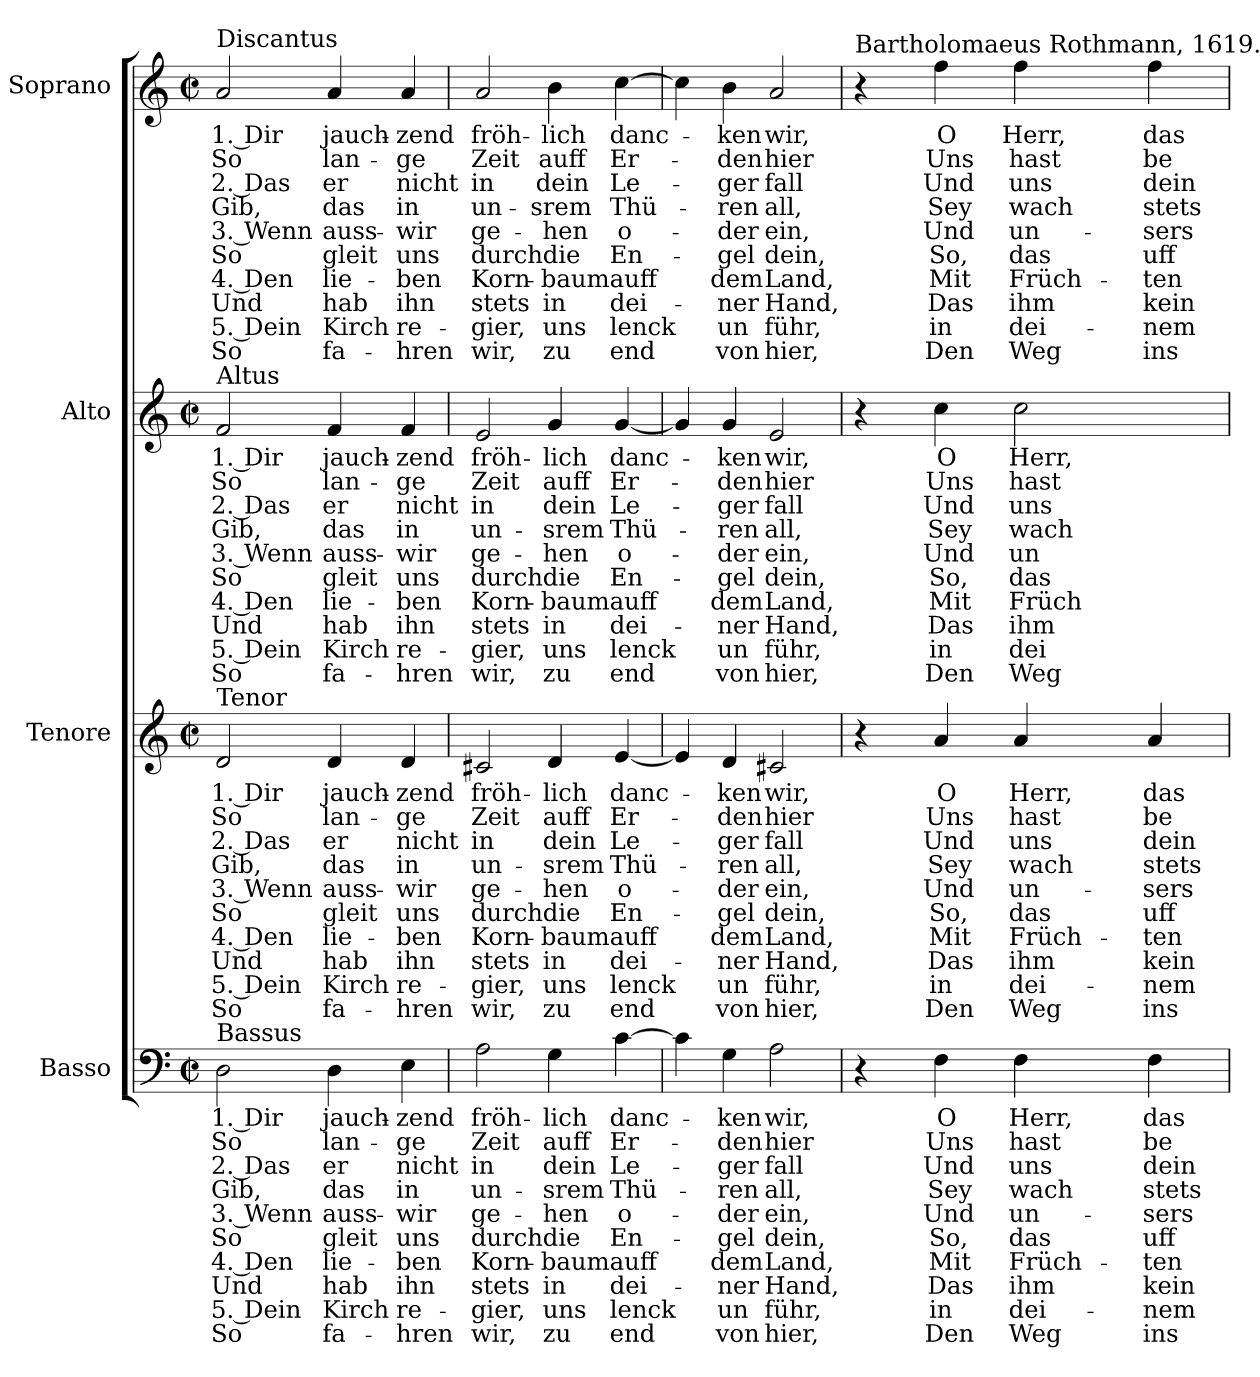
**kern	**text	**text	**text	**text	**text	**text	**text	**text	**text	**text	**kern	**text	**text	**text	**text	**text	**text	**text	**text	**text	**text	**kern	**text	**text	**text	**text	**text	**text	**text	**text	**text	**text	**kern	**text	**text	**text	**text	**text	**text	**text	**text	**text	**text
*part4	*part4	*part4	*part4	*part4	*part4	*part4	*part4	*part4	*part4	*part4	*part3	*part3	*part3	*part3	*part3	*part3	*part3	*part3	*part3	*part3	*part3	*part2	*part2	*part2	*part2	*part2	*part2	*part2	*part2	*part2	*part2	*part2	*part1	*part1	*part1	*part1	*part1	*part1	*part1	*part1	*part1	*part1	*part1
*staff4	*staff4	*staff4	*staff4	*staff4	*staff4	*staff4	*staff4	*staff4	*staff4	*staff4	*staff3	*staff3	*staff3	*staff3	*staff3	*staff3	*staff3	*staff3	*staff3	*staff3	*staff3	*staff2	*staff2	*staff2	*staff2	*staff2	*staff2	*staff2	*staff2	*staff2	*staff2	*staff2	*staff1	*staff1	*staff1	*staff1	*staff1	*staff1	*staff1	*staff1	*staff1	*staff1	*staff1
*I"Basso	*	*	*	*	*	*	*	*	*	*	*I"Tenore	*	*	*	*	*	*	*	*	*	*	*I"Alto	*	*	*	*	*	*	*	*	*	*	*I"Soprano	*	*	*	*	*	*	*	*	*	*
*clefF4	*	*	*	*	*	*	*	*	*	*	*clefG2	*	*	*	*	*	*	*	*	*	*	*clefG2	*	*	*	*	*	*	*	*	*	*	*clefG2	*	*	*	*	*	*	*	*	*	*
*k[]	*	*	*	*	*	*	*	*	*	*	*k[]	*	*	*	*	*	*	*	*	*	*	*k[]	*	*	*	*	*	*	*	*	*	*	*k[]	*	*	*	*	*	*	*	*	*	*
*M2/2	*	*	*	*	*	*	*	*	*	*	*M2/2	*	*	*	*	*	*	*	*	*	*	*M2/2	*	*	*	*	*	*	*	*	*	*	*M2/2	*	*	*	*	*	*	*	*	*	*
*met(c|)	*	*	*	*	*	*	*	*	*	*	*met(c|)	*	*	*	*	*	*	*	*	*	*	*met(c|)	*	*	*	*	*	*	*	*	*	*	*met(c|)	*	*	*	*	*	*	*	*	*	*
=1	=1	=1	=1	=1	=1	=1	=1	=1	=1	=1	=1	=1	=1	=1	=1	=1	=1	=1	=1	=1	=1	=1	=1	=1	=1	=1	=1	=1	=1	=1	=1	=1	=1	=1	=1	=1	=1	=1	=1	=1	=1	=1	=1
!	!	!	!	!	!	!	!	!	!	!	!	!	!	!	!	!	!	!	!	!	!	!	!	!	!	!	!	!	!	!	!	!	!LO:TX:a:t=Discantus	!	!	!	!	!	!	!	!	!	!
!	!	!	!	!	!	!	!	!	!	!	!	!	!	!	!	!	!	!	!	!	!	!LO:TX:a:t=Altus	!	!	!	!	!	!	!	!	!	!	!	!	!	!	!	!	!	!	!	!	!
!	!	!	!	!	!	!	!	!	!	!	!LO:TX:a:t=Tenor	!	!	!	!	!	!	!	!	!	!	!	!	!	!	!	!	!	!	!	!	!	!	!	!	!	!	!	!	!	!	!	!
!LO:TX:a:t=Bassus	!	!	!	!	!	!	!	!	!	!	!	!	!	!	!	!	!	!	!	!	!	!	!	!	!	!	!	!	!	!	!	!	!	!	!	!	!	!	!	!	!	!	!
!	!LO:LY:b	!LO:LY:b	!LO:LY:b	!LO:LY:b	!LO:LY:b	!LO:LY:b	!LO:LY:b	!LO:LY:b	!LO:LY:b	!LO:LY:b	!	!LO:LY:b	!LO:LY:b	!LO:LY:b	!LO:LY:b	!LO:LY:b	!LO:LY:b	!LO:LY:b	!LO:LY:b	!LO:LY:b	!LO:LY:b	!	!LO:LY:b	!LO:LY:b	!LO:LY:b	!LO:LY:b	!LO:LY:b	!LO:LY:b	!LO:LY:b	!LO:LY:b	!LO:LY:b	!LO:LY:b	!	!LO:LY:b	!LO:LY:b	!LO:LY:b	!LO:LY:b	!LO:LY:b	!LO:LY:b	!LO:LY:b	!LO:LY:b	!LO:LY:b	!LO:LY:b
2D\	1. Dir	So	2. Das	Gib,	3. Wenn	So	4. Den	Und	5. Dein	So	2d/	1. Dir	So	2. Das	Gib,	3. Wenn	So	4. Den	Und	5. Dein	So	2f/	1. Dir	So	2. Das	Gib,	3. Wenn	So	4. Den	Und	5. Dein	So	2a/	1. Dir	So	2. Das	Gib,	3. Wenn	So	4. Den	Und	5. Dein	So
!	!LO:LY:b	!LO:LY:b	!LO:LY:b	!LO:LY:b	!LO:LY:b	!LO:LY:b	!LO:LY:b	!LO:LY:b	!LO:LY:b	!LO:LY:b	!	!LO:LY:b	!LO:LY:b	!LO:LY:b	!LO:LY:b	!LO:LY:b	!LO:LY:b	!LO:LY:b	!LO:LY:b	!LO:LY:b	!LO:LY:b	!	!LO:LY:b	!LO:LY:b	!LO:LY:b	!LO:LY:b	!LO:LY:b	!LO:LY:b	!LO:LY:b	!LO:LY:b	!LO:LY:b	!LO:LY:b	!	!LO:LY:b	!LO:LY:b	!LO:LY:b	!LO:LY:b	!LO:LY:b	!LO:LY:b	!LO:LY:b	!LO:LY:b	!LO:LY:b	!LO:LY:b
4D\	jauch-	lan-	er	das	auss-	gleit	lie-	hab	Kirch	fa-	4d/	jauch-	lan-	er	das	auss-	gleit	lie-	hab	Kirch	fa-	4f/	jauch-	lan-	er	das	auss-	gleit	lie-	hab	Kirch	fa-	4a/	jauch-	lan-	er	das	auss-	gleit	lie-	hab	Kirch	fa-
!	!LO:LY:b	!LO:LY:b	!LO:LY:b	!LO:LY:b	!LO:LY:b	!LO:LY:b	!LO:LY:b	!LO:LY:b	!LO:LY:b	!LO:LY:b	!	!LO:LY:b	!LO:LY:b	!LO:LY:b	!LO:LY:b	!LO:LY:b	!LO:LY:b	!LO:LY:b	!LO:LY:b	!LO:LY:b	!LO:LY:b	!	!LO:LY:b	!LO:LY:b	!LO:LY:b	!LO:LY:b	!LO:LY:b	!LO:LY:b	!LO:LY:b	!LO:LY:b	!LO:LY:b	!LO:LY:b	!	!LO:LY:b	!LO:LY:b	!LO:LY:b	!LO:LY:b	!LO:LY:b	!LO:LY:b	!LO:LY:b	!LO:LY:b	!LO:LY:b	!LO:LY:b
4E\	-zend	-ge	nicht	in	-wir	uns	-ben	ihn	re-	-hren	4d/	-zend	-ge	nicht	in	-wir	uns	-ben	ihn	re-	-hren	4f/	-zend	-ge	nicht	in	-wir	uns	-ben	ihn	re-	-hren	4a/	-zend	-ge	nicht	in	-wir	uns	-ben	ihn	re-	-hren
=2	=2	=2	=2	=2	=2	=2	=2	=2	=2	=2	=2	=2	=2	=2	=2	=2	=2	=2	=2	=2	=2	=2	=2	=2	=2	=2	=2	=2	=2	=2	=2	=2	=2	=2	=2	=2	=2	=2	=2	=2	=2	=2	=2
!	!LO:LY:b	!LO:LY:b	!LO:LY:b	!LO:LY:b	!LO:LY:b	!LO:LY:b	!LO:LY:b	!LO:LY:b	!LO:LY:b	!LO:LY:b	!	!LO:LY:b	!LO:LY:b	!LO:LY:b	!LO:LY:b	!LO:LY:b	!LO:LY:b	!LO:LY:b	!LO:LY:b	!LO:LY:b	!LO:LY:b	!	!LO:LY:b	!LO:LY:b	!LO:LY:b	!LO:LY:b	!LO:LY:b	!LO:LY:b	!LO:LY:b	!LO:LY:b	!LO:LY:b	!LO:LY:b	!	!LO:LY:b	!LO:LY:b	!LO:LY:b	!LO:LY:b	!LO:LY:b	!LO:LY:b	!LO:LY:b	!LO:LY:b	!LO:LY:b	!LO:LY:b
2A\	fröh-	Zeit	in	un-	ge-	durch	Korn-	stets	-gier,	wir,	2c#X/	fröh-	Zeit	in	un-	ge-	durch	Korn-	stets	-gier,	wir,	2e/	fröh-	Zeit	in	un-	ge-	durch	Korn-	stets	-gier,	wir,	2a/	fröh-	Zeit	in	un-	ge-	durch	Korn-	stets	-gier,	wir,
!	!LO:LY:b	!LO:LY:b	!LO:LY:b	!LO:LY:b	!LO:LY:b	!LO:LY:b	!LO:LY:b	!LO:LY:b	!LO:LY:b	!LO:LY:b	!	!LO:LY:b	!LO:LY:b	!LO:LY:b	!LO:LY:b	!LO:LY:b	!LO:LY:b	!LO:LY:b	!LO:LY:b	!LO:LY:b	!LO:LY:b	!	!LO:LY:b	!LO:LY:b	!LO:LY:b	!LO:LY:b	!LO:LY:b	!LO:LY:b	!LO:LY:b	!LO:LY:b	!LO:LY:b	!LO:LY:b	!	!LO:LY:b	!LO:LY:b	!LO:LY:b	!LO:LY:b	!LO:LY:b	!LO:LY:b	!LO:LY:b	!LO:LY:b	!LO:LY:b	!LO:LY:b
4G\	-lich	auff	dein	-srem	-hen	die	-baum	in	uns	zu	4d/	-lich	auff	dein	-srem	-hen	die	-baum	in	uns	zu	4g/	-lich	auff	dein	-srem	-hen	die	-baum	in	uns	zu	4b\	-lich	auff	dein	-srem	-hen	die	-baum	in	uns	zu
!	!LO:LY:b	!LO:LY:b	!LO:LY:b	!LO:LY:b	!LO:LY:b	!LO:LY:b	!LO:LY:b	!LO:LY:b	!LO:LY:b	!LO:LY:b	!	!LO:LY:b	!LO:LY:b	!LO:LY:b	!LO:LY:b	!LO:LY:b	!LO:LY:b	!LO:LY:b	!LO:LY:b	!LO:LY:b	!LO:LY:b	!	!LO:LY:b	!LO:LY:b	!LO:LY:b	!LO:LY:b	!LO:LY:b	!LO:LY:b	!LO:LY:b	!LO:LY:b	!LO:LY:b	!LO:LY:b	!	!LO:LY:b	!LO:LY:b	!LO:LY:b	!LO:LY:b	!LO:LY:b	!LO:LY:b	!LO:LY:b	!LO:LY:b	!LO:LY:b	!LO:LY:b
[4c\	danc-	Er-	Le-	Thü-	o-	En-	auff	dei-	lenck	end	[4e/	danc-	Er-	Le-	Thü-	o-	En-	auff	dei-	lenck	end	[4g/	danc-	Er-	Le-	Thü-	o-	En-	auff	dei-	lenck	end	[4cc\	danc-	Er-	Le-	Thü-	o-	En-	auff	dei-	lenck	end
=3	=3	=3	=3	=3	=3	=3	=3	=3	=3	=3	=3	=3	=3	=3	=3	=3	=3	=3	=3	=3	=3	=3	=3	=3	=3	=3	=3	=3	=3	=3	=3	=3	=3	=3	=3	=3	=3	=3	=3	=3	=3	=3	=3
4c\]	.	.	.	.	.	.	.	.	.	.	4e/]	.	.	.	.	.	.	.	.	.	.	4g/]	.	.	.	.	.	.	.	.	.	.	4cc\]	.	.	.	.	.	.	.	.	.	.
!	!LO:LY:b	!LO:LY:b	!LO:LY:b	!LO:LY:b	!LO:LY:b	!LO:LY:b	!LO:LY:b	!LO:LY:b	!LO:LY:b	!LO:LY:b	!	!LO:LY:b	!LO:LY:b	!LO:LY:b	!LO:LY:b	!LO:LY:b	!LO:LY:b	!LO:LY:b	!LO:LY:b	!LO:LY:b	!LO:LY:b	!	!LO:LY:b	!LO:LY:b	!LO:LY:b	!LO:LY:b	!LO:LY:b	!LO:LY:b	!LO:LY:b	!LO:LY:b	!LO:LY:b	!LO:LY:b	!	!LO:LY:b	!LO:LY:b	!LO:LY:b	!LO:LY:b	!LO:LY:b	!LO:LY:b	!LO:LY:b	!LO:LY:b	!LO:LY:b	!LO:LY:b
4G\	-ken	-den	-ger	-ren	-der	-gel	dem	-ner	un	von	4d/	-ken	-den	-ger	-ren	-der	-gel	dem	-ner	un	von	4g/	-ken	-den	-ger	-ren	-der	-gel	dem	-ner	un	von	4b\	-ken	-den	-ger	-ren	-der	-gel	dem	-ner	un	von
!	!LO:LY:b	!LO:LY:b	!LO:LY:b	!LO:LY:b	!LO:LY:b	!LO:LY:b	!LO:LY:b	!LO:LY:b	!LO:LY:b	!LO:LY:b	!	!LO:LY:b	!LO:LY:b	!LO:LY:b	!LO:LY:b	!LO:LY:b	!LO:LY:b	!LO:LY:b	!LO:LY:b	!LO:LY:b	!LO:LY:b	!	!LO:LY:b	!LO:LY:b	!LO:LY:b	!LO:LY:b	!LO:LY:b	!LO:LY:b	!LO:LY:b	!LO:LY:b	!LO:LY:b	!LO:LY:b	!	!LO:LY:b	!LO:LY:b	!LO:LY:b	!LO:LY:b	!LO:LY:b	!LO:LY:b	!LO:LY:b	!LO:LY:b	!LO:LY:b	!LO:LY:b
2A\	wir,	hier	fall	all,	ein,	dein,	Land,	Hand,	führ,	hier,	2c#X/	wir,	hier	fall	all,	ein,	dein,	Land,	Hand,	führ,	hier,	2e/	wir,	hier	fall	all,	ein,	dein,	Land,	Hand,	führ,	hier,	2a/	wir,	hier	fall	all,	ein,	dein,	Land,	Hand,	führ,	hier,
=4	=4	=4	=4	=4	=4	=4	=4	=4	=4	=4	=4	=4	=4	=4	=4	=4	=4	=4	=4	=4	=4	=4	=4	=4	=4	=4	=4	=4	=4	=4	=4	=4	=4	=4	=4	=4	=4	=4	=4	=4	=4	=4	=4
!	!	!	!	!	!	!	!	!	!	!	!	!	!	!	!	!	!	!	!	!	!	!	!	!	!	!	!	!	!	!	!	!	!LO:TX:t=Bartholomaeus Rothmann, 1619.	!	!	!	!	!	!	!	!	!	!
4r	.	.	.	.	.	.	.	.	.	.	4r	.	.	.	.	.	.	.	.	.	.	4r	.	.	.	.	.	.	.	.	.	.	4r	.	.	.	.	.	.	.	.	.	.
!	!LO:LY:b	!LO:LY:b	!LO:LY:b	!LO:LY:b	!LO:LY:b	!LO:LY:b	!LO:LY:b	!LO:LY:b	!LO:LY:b	!LO:LY:b	!	!LO:LY:b	!LO:LY:b	!LO:LY:b	!LO:LY:b	!LO:LY:b	!LO:LY:b	!LO:LY:b	!LO:LY:b	!LO:LY:b	!LO:LY:b	!	!LO:LY:b	!LO:LY:b	!LO:LY:b	!LO:LY:b	!LO:LY:b	!LO:LY:b	!LO:LY:b	!LO:LY:b	!LO:LY:b	!LO:LY:b	!	!LO:LY:b	!LO:LY:b	!LO:LY:b	!LO:LY:b	!LO:LY:b	!LO:LY:b	!LO:LY:b	!LO:LY:b	!LO:LY:b	!LO:LY:b
4F\	O	Uns	Und	Sey	Und	So,	Mit	Das	in	Den	4a/	O	Uns	Und	Sey	Und	So,	Mit	Das	in	Den	4cc\	O	Uns	Und	Sey	Und	So,	Mit	Das	in	Den	4ff\	O	Uns	Und	Sey	Und	So,	Mit	Das	in	Den
!	!LO:LY:b	!LO:LY:b	!LO:LY:b	!LO:LY:b	!LO:LY:b	!LO:LY:b	!LO:LY:b	!LO:LY:b	!LO:LY:b	!LO:LY:b	!	!LO:LY:b	!LO:LY:b	!LO:LY:b	!LO:LY:b	!LO:LY:b	!LO:LY:b	!LO:LY:b	!LO:LY:b	!LO:LY:b	!LO:LY:b	!	!LO:LY:b	!LO:LY:b	!LO:LY:b	!LO:LY:b	!LO:LY:b	!LO:LY:b	!LO:LY:b	!LO:LY:b	!LO:LY:b	!LO:LY:b	!	!LO:LY:b	!LO:LY:b	!LO:LY:b	!LO:LY:b	!LO:LY:b	!LO:LY:b	!LO:LY:b	!LO:LY:b	!LO:LY:b	!LO:LY:b
4F\	Herr,	hast	uns	wach	un-	das	Früch-	ihm	dei-	Weg	4a/	Herr,	hast	uns	wach	un-	das	Früch-	ihm	dei-	Weg	2cc\	Herr,	hast	uns	wach	un-	das	Früch-	ihm	dei-	Weg	4ff\	Herr,	hast	uns	wach	un-	das	Früch-	ihm	dei-	Weg
!	!LO:LY:b	!LO:LY:b	!LO:LY:b	!LO:LY:b	!LO:LY:b	!LO:LY:b	!LO:LY:b	!LO:LY:b	!LO:LY:b	!LO:LY:b	!	!LO:LY:b	!LO:LY:b	!LO:LY:b	!LO:LY:b	!LO:LY:b	!LO:LY:b	!LO:LY:b	!LO:LY:b	!LO:LY:b	!LO:LY:b	!	!	!	!	!	!	!	!	!	!	!	!	!LO:LY:b	!LO:LY:b	!LO:LY:b	!LO:LY:b	!LO:LY:b	!LO:LY:b	!LO:LY:b	!LO:LY:b	!LO:LY:b	!LO:LY:b
4F\	das	be-	dein	stets	-sers	uff	-ten	kein	-nem	ins	4a/	das	be-	dein	stets	-sers	uff	-ten	kein	-nem	ins	.	.	.	.	.	.	.	.	.	.	.	4ff\	das	be-	dein	stets	-sers	uff	-ten	kein	-nem	ins
=	=	=	=	=	=	=	=	=	=	=	=	=	=	=	=	=	=	=	=	=	=	=	=	=	=	=	=	=	=	=	=	=	=	=	=	=	=	=	=	=	=	=	=
*-	*-	*-	*-	*-	*-	*-	*-	*-	*-	*-	*-	*-	*-	*-	*-	*-	*-	*-	*-	*-	*-	*-	*-	*-	*-	*-	*-	*-	*-	*-	*-	*-	*-	*-	*-	*-	*-	*-	*-	*-	*-	*-	*-
